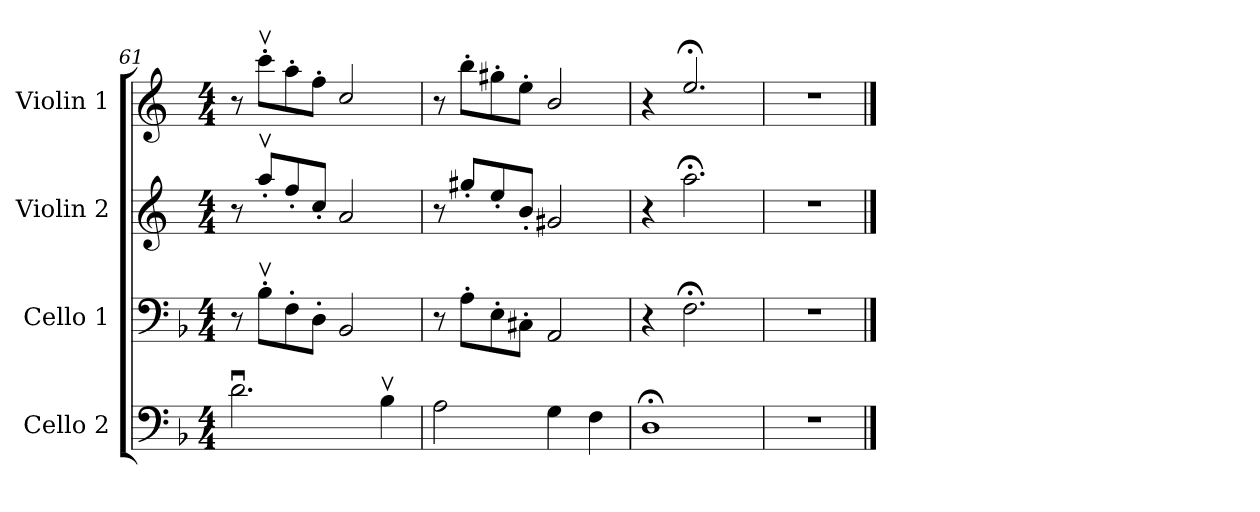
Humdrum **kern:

**kern	**kern	**kern	**kern
*part4	*part3	*part2	*part1
*staff4	*staff3	*staff2	*staff1
*I"Cello 2	*I"Cello 1	*I"Violin 2	*I"Violin 1
*	*	*I'Vln. 2	*I'Vln. 1
*clefF4	*clefF4	*clefG2	*clefG2
*	*	*ITrd4c7	*ITrd4c7
*k[b-]	*k[b-]	*k[b-]	*k[b-]
*d:	*d:	*d:	*d:
*M4/4	*M4/4	*M4/4	*M4/4
=61	=61	=61	=61
2.du>\	8r	8r	8r
.	8B-v>'>\L	8ddv>'</L	8ffv>'>\L
.	8F'>\	8b-'</	8dd'>\
.	8D'>\J	8f'</J	8b-'>\J
.	2BB-/	2d/	2f/
4B-v>\	.	.	.
=62	=62	=62	=62
2A\	8r	8r	8r
.	8A'>\L	8cc#X'</L	8ee'>\L
.	8E'>\	8a'</	8cc#X'>\
.	8C#X'>\J	8e'</J	8a'>\J
4G\	2AA/	2c#X/	2e/
4F\	.	.	.
=63	=63	=63	=63
1D;<	4r	4r	4r
.	2.F;<\	2.dd;<\	2.a;</
=64	=64	=64	=64
1r	1r	1r	1r
==	==	==	==
*-	*-	*-	*-
